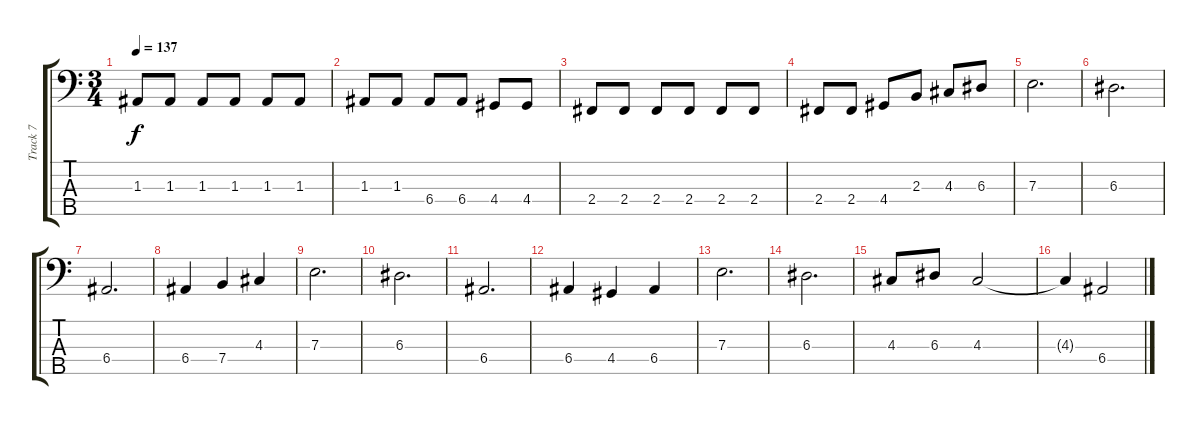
\track ("Track 7" "Track 7") {instrument electricbassfinger}
\staff {score tabs}
\tuning (G2 D2 A1 E1 B0) {hide}
\ts (3 4)
\tempo 137
\clef f4
\ks c
1.3.8{dy f} 1.3.8 1.3.8 1.3.8 1.3.8 1.3.8 |
1.3.8 1.3.8 6.4.8 6.4.8 4.4.8 4.4.8 |
2.4.8 2.4.8 2.4.8 2.4.8 2.4.8 2.4.8 |
2.4.8 2.4.8 4.4.8 2.3.8 4.3.8 6.3.8 |
7.3.2{d} |
6.3.2{d} |
6.4.2{d} |
6.4.4 7.4.4 4.3.4 |
7.3.2{d} |
6.3.2{d} |
6.4.2{d} |
6.4.4 4.4.4 6.4.4 |
7.3.2{d} |
6.3.2{d} |
4.3.8 6.3.8 4.3.2 |
4.3{t}.4 6.4.2
